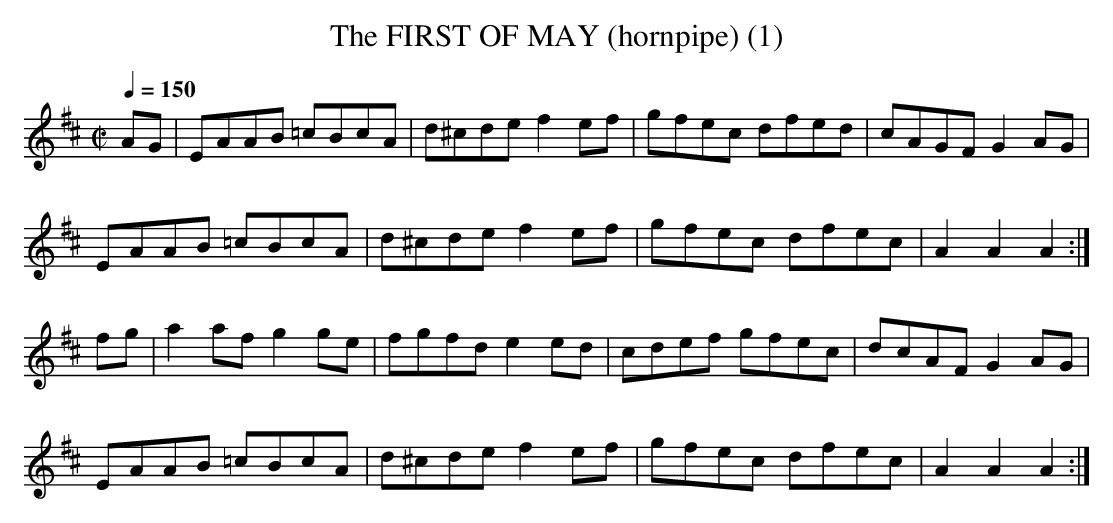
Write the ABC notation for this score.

X:1
T:FIRST OF MAY (hornpipe) (1), The
Q:1/4=150
M:C|
L:1/8
K:D
AG|EAAB =cBcA|d^cde f2ef|gfec dfed|cAGF G2AG|
EAAB =cBcA|d^cde f2ef|gfec dfec|A2A2A2:|
fg|a2af g2ge|fgfd e2ed|cdef gfec|dcAF G2AG|
EAAB =cBcA|d^cde f2ef|gfec dfec|A2A2A2:|
